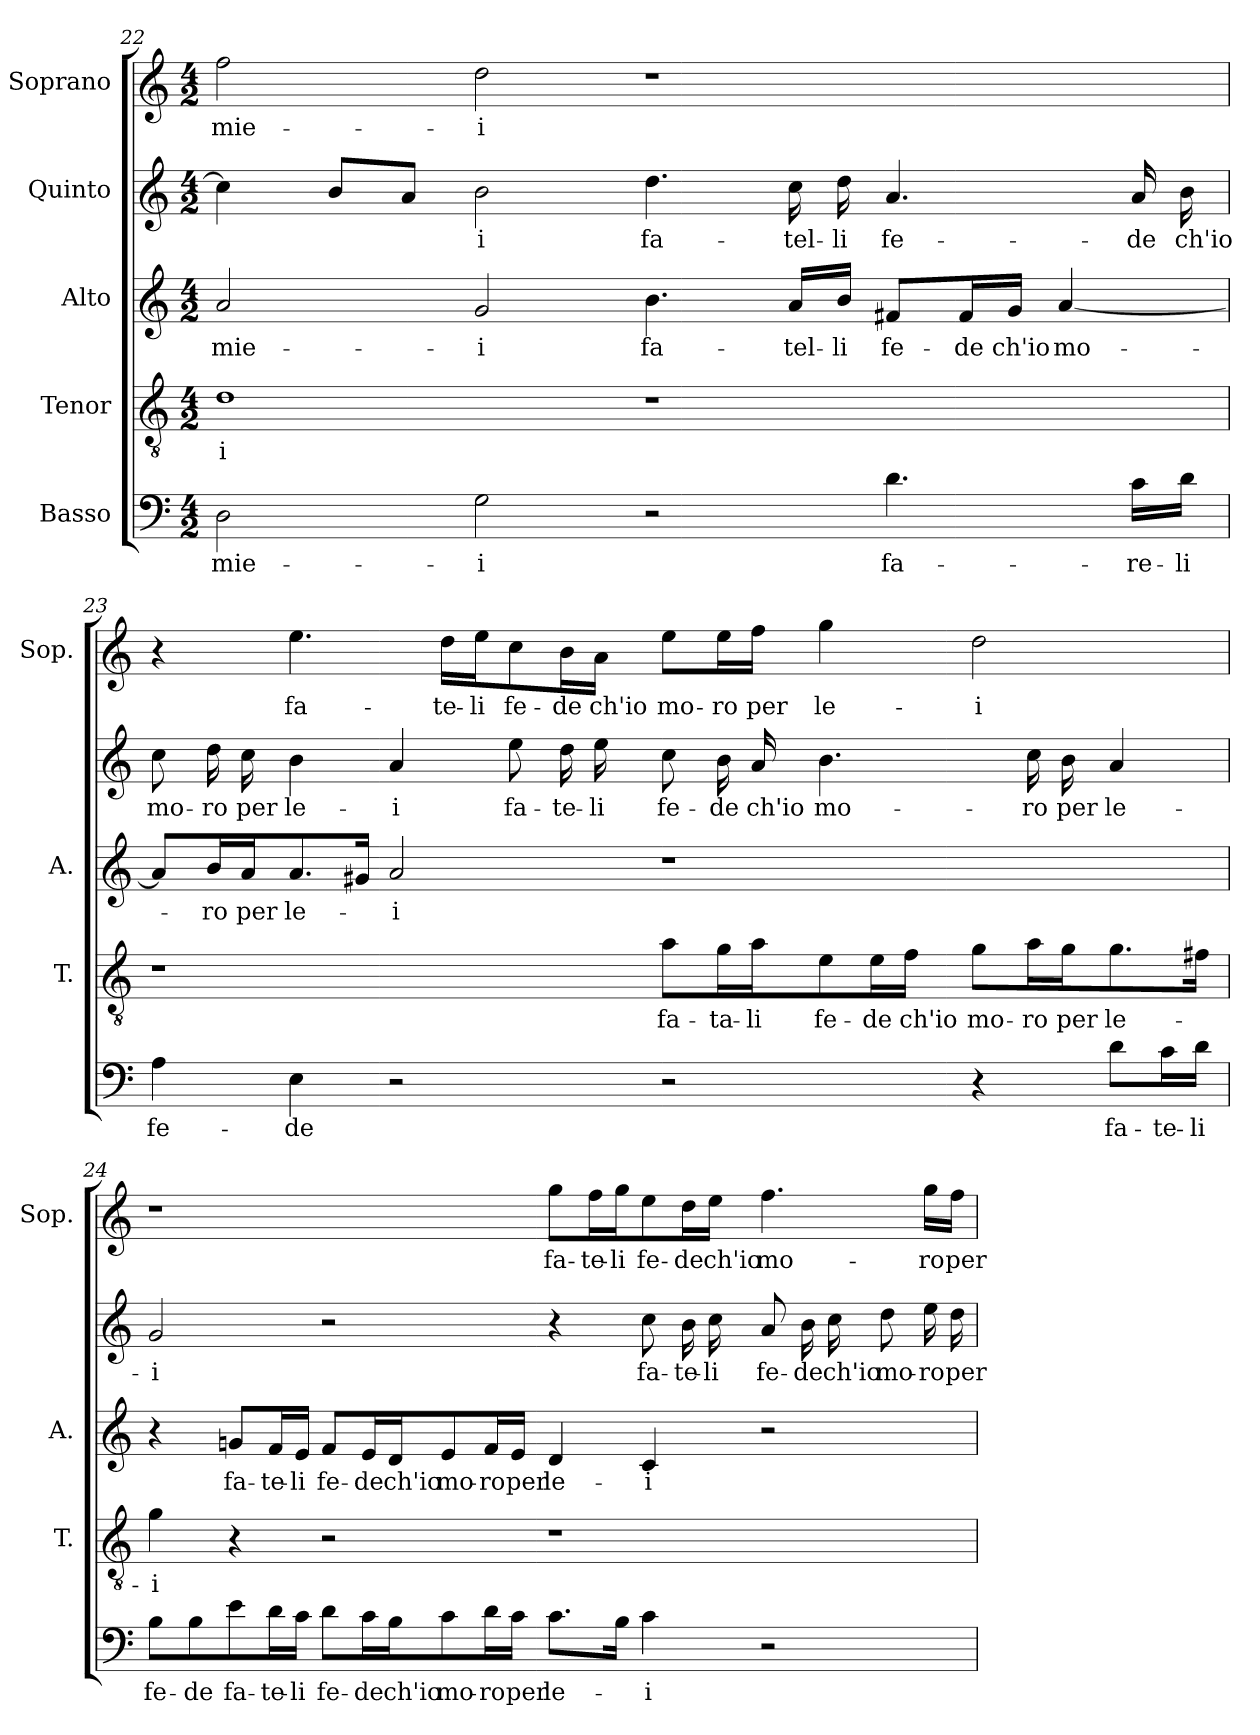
**kern	**text	**kern	**text	**kern	**text	**kern	**text	**kern	**text
*part5	*part5	*part4	*part4	*part3	*part3	*part2	*part2	*part1	*part1
*staff5	*staff5	*staff4	*staff4	*staff3	*staff3	*staff2	*staff2	*staff1	*staff1
*I"Basso	*	*I"Tenor	*	*I"Alto	*	*I"Quinto	*	*I"Soprano	*
*	*	*I'T.	*	*I'A.	*	*	*	*I'Sop.	*
*clefF4	*	*clefGv2	*	*clefG2	*	*clefG2	*	*clefG2	*
*	*	*ITrd7c12	*	*	*	*	*	*	*
*k[]	*	*k[]	*	*k[]	*	*k[]	*	*k[]	*
*C:	*	*C:	*	*C:	*	*C:	*	*C:	*
*M4/2	*	*M4/2	*	*M4/2	*	*M4/2	*	*M4/2	*
=22	=22	=22	=22	=22	=22	=22	=22	=22	=22
!	!LO:LY:b:color=#000000	!	!	!	!	!	!	!	!
!	!	!	!LO:LY:b:color=#000000	!	!	!	!	!	!
!	!	!	!	!	!LO:LY:b:color=#000000	!	!	!	!
!	!	!	!	!	!	!	!	!	!LO:LY:b:color=#000000
2Di\	mie-	1Di	-i	2ai/	mie-	4cci\]	.	2ffi\	mie-
.	.	.	.	.	.	8bi/L	.	.	.
.	.	.	.	.	.	8ai/J	.	.	.
!	!LO:LY:b:color=#000000	!	!	!	!	!	!	!	!
!	!	!	!	!	!LO:LY:b:color=#000000	!	!	!	!
!	!	!	!	!	!	!	!LO:LY:b:color=#000000	!	!
!	!	!	!	!	!	!	!	!	!LO:LY:b:color=#000000
2Gi\	-i	.	.	2gi/	-i	2bi\	-i	2ddi\	-i
!	!	!	!	!	!LO:LY:b:color=#000000	!	!	!	!
!	!	!	!	!	!	!	!LO:LY:b:color=#000000	!	!
2r	.	1r	.	4.bi\	fa-	4.ddi\	fa-	1r	.
!	!	!	!	!	!LO:LY:b:color=#000000	!	!	!	!
!	!	!	!	!	!	!	!LO:LY:b:color=#000000	!	!
.	.	.	.	16ai/LL	-tel-	16cci\	-tel-	.	.
!	!	!	!	!	!LO:LY:b:color=#000000	!	!	!	!
!	!	!	!	!	!	!	!LO:LY:b:color=#000000	!	!
.	.	.	.	16bi/JJ	-li	16ddi\	-li	.	.
!	!LO:LY:b:color=#000000	!	!	!	!	!	!	!	!
!	!	!	!	!	!LO:LY:b:color=#000000	!	!	!	!
!	!	!	!	!	!	!	!LO:LY:b:color=#000000	!	!
4.di\	fa-	.	.	8f#Xi/L	fe-	4.ai/	fe-	.	.
!	!	!	!	!	!LO:LY:b:color=#000000	!	!	!	!
.	.	.	.	16f#i/L	-de	.	.	.	.
!	!	!	!	!	!LO:LY:b:color=#000000	!	!	!	!
.	.	.	.	16gi/JJ	ch'io	.	.	.	.
!	!	!	!	!	!LO:LY:b:color=#000000	!	!	!	!
.	.	.	.	[<4ai/	mo-	.	.	.	.
!	!LO:LY:b:color=#000000	!	!	!	!	!	!	!	!
!	!	!	!	!	!	!	!LO:LY:b:color=#000000	!	!
16ci\LL	-re-	.	.	.	.	16ai/	-de	.	.
!	!LO:LY:b:color=#000000	!	!	!	!	!	!	!	!
!	!	!	!	!	!	!	!LO:LY:b:color=#000000	!	!
16di\JJ	-li	.	.	.	.	16bi\	ch'io	.	.
!!LO:PB:g=z
=23	=23	=23	=23	=23	=23	=23	=23	=23	=23
!	!LO:LY:b:color=#000000	!	!	!	!	!	!	!	!
!	!	!	!	!	!	!	!LO:LY:b:color=#000000	!	!
4Ai\	fe-	1r	.	8ai/L]	.	8cci\	mo-	4r	.
!	!	!	!	!	!LO:LY:b:color=#000000	!	!	!	!
!	!	!	!	!	!	!	!LO:LY:b:color=#000000	!	!
.	.	.	.	16bi/L	-ro	16ddi\	-ro	.	.
!	!	!	!	!	!LO:LY:b:color=#000000	!	!	!	!
!	!	!	!	!	!	!	!LO:LY:b:color=#000000	!	!
.	.	.	.	16ai/J	per	16cci\	per	.	.
!	!LO:LY:b:color=#000000	!	!	!	!	!	!	!	!
!	!	!	!	!	!LO:LY:b:color=#000000	!	!	!	!
!	!	!	!	!	!	!	!LO:LY:b:color=#000000	!	!
!	!	!	!	!	!	!	!	!	!LO:LY:b:color=#000000
4Ei\	-de	.	.	8.ai/	le-	4bi\	le-	4.eei\	fa-
.	.	.	.	16g#Xi/Jk	.	.	.	.	.
!	!	!	!	!	!LO:LY:b:color=#000000	!	!	!	!
!	!	!	!	!	!	!	!LO:LY:b:color=#000000	!	!
2r	.	.	.	2ai/	-i	4ai/	-i	.	.
!	!	!	!	!	!	!	!	!	!LO:LY:b:color=#000000
.	.	.	.	.	.	.	.	16ddi\LL	-te-
!	!	!	!	!	!	!	!	!	!LO:LY:b:color=#000000
.	.	.	.	.	.	.	.	16eei\J	-li
!	!	!	!	!	!	!	!LO:LY:b:color=#000000	!	!
!	!	!	!	!	!	!	!	!	!LO:LY:b:color=#000000
.	.	.	.	.	.	8eei\	fa-	8cci\	fe-
!	!	!	!	!	!	!	!LO:LY:b:color=#000000	!	!
!	!	!	!	!	!	!	!	!	!LO:LY:b:color=#000000
.	.	.	.	.	.	16ddi\	-te-	16bi\L	-de
!	!	!	!	!	!	!	!LO:LY:b:color=#000000	!	!
!	!	!	!	!	!	!	!	!	!LO:LY:b:color=#000000
.	.	.	.	.	.	16eei\	-li	16ai\JJ	ch'io
!	!	!	!LO:LY:b:color=#000000	!	!	!	!	!	!
!	!	!	!	!	!	!	!LO:LY:b:color=#000000	!	!
!	!	!	!	!	!	!	!	!	!LO:LY:b:color=#000000
2r	.	8Ai\L	fa-	1r	.	8cci\	fe-	8eei\L	mo-
!	!	!	!LO:LY:b:color=#000000	!	!	!	!	!	!
!	!	!	!	!	!	!	!LO:LY:b:color=#000000	!	!
!	!	!	!	!	!	!	!	!	!LO:LY:b:color=#000000
.	.	16Gi\L	-ta-	.	.	16bi\	-de	16eei\L	-ro
!	!	!	!LO:LY:b:color=#000000	!	!	!	!	!	!
!	!	!	!	!	!	!	!LO:LY:b:color=#000000	!	!
!	!	!	!	!	!	!	!	!	!LO:LY:b:color=#000000
.	.	16Ai\J	-li	.	.	16ai/	ch'io	16ffi\JJ	per
!	!	!	!LO:LY:b:color=#000000	!	!	!	!	!	!
!	!	!	!	!	!	!	!LO:LY:b:color=#000000	!	!
!	!	!	!	!	!	!	!	!	!LO:LY:b:color=#000000
.	.	8Ei\	fe-	.	.	4.bi\	mo-	4ggi\	le-
!	!	!	!LO:LY:b:color=#000000	!	!	!	!	!	!
.	.	16Ei\L	-de	.	.	.	.	.	.
!	!	!	!LO:LY:b:color=#000000	!	!	!	!	!	!
.	.	16Fi\JJ	ch'io	.	.	.	.	.	.
!	!	!	!LO:LY:b:color=#000000	!	!	!	!	!	!
!	!	!	!	!	!	!	!	!	!LO:LY:b:color=#000000
4r	.	8Gi\L	mo-	.	.	.	.	2ddi\	-i
!	!	!	!LO:LY:b:color=#000000	!	!	!	!	!	!
!	!	!	!	!	!	!	!LO:LY:b:color=#000000	!	!
.	.	16Ai\L	-ro	.	.	16cci\	-ro	.	.
!	!	!	!LO:LY:b:color=#000000	!	!	!	!	!	!
!	!	!	!	!	!	!	!LO:LY:b:color=#000000	!	!
.	.	16Gi\J	per	.	.	16bi\	per	.	.
!	!LO:LY:b:color=#000000	!	!	!	!	!	!	!	!
!	!	!	!LO:LY:b:color=#000000	!	!	!	!	!	!
!	!	!	!	!	!	!	!LO:LY:b:color=#000000	!	!
8di\L	fa-	8.Gi\	le-	.	.	4ai/	le-	.	.
!	!LO:LY:b:color=#000000	!	!	!	!	!	!	!	!
16ci\L	-te-	.	.	.	.	.	.	.	.
!	!LO:LY:b:color=#000000	!	!	!	!	!	!	!	!
16di\JJ	-li	16F#Xi\Jk	.	.	.	.	.	.	.
=24	=24	=24	=24	=24	=24	=24	=24	=24	=24
!	!LO:LY:b:color=#000000	!	!	!	!	!	!	!	!
!	!	!	!LO:LY:b:color=#000000	!	!	!	!	!	!
!	!	!	!	!	!	!	!LO:LY:b:color=#000000	!	!
8Bi\L	fe-	4Gi\	-i	4r	.	2gi/	-i	1r	.
!	!LO:LY:b:color=#000000	!	!	!	!	!	!	!	!
8Bi\	-de	.	.	.	.	.	.	.	.
!	!LO:LY:b:color=#000000	!	!	!	!	!	!	!	!
!	!	!	!	!	!LO:LY:b:color=#000000	!	!	!	!
8ei\	fa-	4r	.	8gni/L	fa-	.	.	.	.
!	!LO:LY:b:color=#000000	!	!	!	!	!	!	!	!
!	!	!	!	!	!LO:LY:b:color=#000000	!	!	!	!
16di\L	-te-	.	.	16fi/L	-te-	.	.	.	.
!	!LO:LY:b:color=#000000	!	!	!	!	!	!	!	!
!	!	!	!	!	!LO:LY:b:color=#000000	!	!	!	!
16ci\JJ	-li	.	.	16ei/JJ	-li	.	.	.	.
!	!LO:LY:b:color=#000000	!	!	!	!	!	!	!	!
!	!	!	!	!	!LO:LY:b:color=#000000	!	!	!	!
8di\L	fe-	2r	.	8fi/L	fe-	2r	.	.	.
!	!LO:LY:b:color=#000000	!	!	!	!	!	!	!	!
!	!	!	!	!	!LO:LY:b:color=#000000	!	!	!	!
16ci\L	-de	.	.	16ei/L	-de	.	.	.	.
!	!LO:LY:b:color=#000000	!	!	!	!	!	!	!	!
!	!	!	!	!	!LO:LY:b:color=#000000	!	!	!	!
16Bi\J	ch'io	.	.	16di/J	ch'io	.	.	.	.
!	!LO:LY:b:color=#000000	!	!	!	!	!	!	!	!
!	!	!	!	!	!LO:LY:b:color=#000000	!	!	!	!
8ci\	mo-	.	.	8ei/	mo-	.	.	.	.
!	!LO:LY:b:color=#000000	!	!	!	!	!	!	!	!
!	!	!	!	!	!LO:LY:b:color=#000000	!	!	!	!
16di\L	-ro	.	.	16fi/L	-ro	.	.	.	.
!	!LO:LY:b:color=#000000	!	!	!	!	!	!	!	!
!	!	!	!	!	!LO:LY:b:color=#000000	!	!	!	!
16ci\JJ	per	.	.	16ei/JJ	per	.	.	.	.
!	!LO:LY:b:color=#000000	!	!	!	!	!	!	!	!
!	!	!	!	!	!LO:LY:b:color=#000000	!	!	!	!
!	!	!	!	!	!	!	!	!	!LO:LY:b:color=#000000
8.ci\L	le-	1r	.	4di/	le-	4r	.	8ggi\L	fa-
!	!	!	!	!	!	!	!	!	!LO:LY:b:color=#000000
.	.	.	.	.	.	.	.	16ffi\L	-te-
!	!	!	!	!	!	!	!	!	!LO:LY:b:color=#000000
16Bi\Jk	.	.	.	.	.	.	.	16ggi\J	-li
!	!LO:LY:b:color=#000000	!	!	!	!	!	!	!	!
!	!	!	!	!	!LO:LY:b:color=#000000	!	!	!	!
!	!	!	!	!	!	!	!LO:LY:b:color=#000000	!	!
!	!	!	!	!	!	!	!	!	!LO:LY:b:color=#000000
4ci\	-i	.	.	4ci/	-i	8cci\	fa-	8eei\	fe-
!	!	!	!	!	!	!	!LO:LY:b:color=#000000	!	!
!	!	!	!	!	!	!	!	!	!LO:LY:b:color=#000000
.	.	.	.	.	.	16bi\	-te-	16ddi\L	-de
!	!	!	!	!	!	!	!LO:LY:b:color=#000000	!	!
!	!	!	!	!	!	!	!	!	!LO:LY:b:color=#000000
.	.	.	.	.	.	16cci\	-li	16eei\JJ	ch'io
!	!	!	!	!	!	!	!LO:LY:b:color=#000000	!	!
!	!	!	!	!	!	!	!	!	!LO:LY:b:color=#000000
2r	.	.	.	2r	.	8ai/	fe-	4.ffi\	mo-
!	!	!	!	!	!	!	!LO:LY:b:color=#000000	!	!
.	.	.	.	.	.	16bi\	-de	.	.
!	!	!	!	!	!	!	!LO:LY:b:color=#000000	!	!
.	.	.	.	.	.	16cci\	ch'io	.	.
!	!	!	!	!	!	!	!LO:LY:b:color=#000000	!	!
.	.	.	.	.	.	8ddi\	mo-	.	.
!	!	!	!	!	!	!	!LO:LY:b:color=#000000	!	!
!	!	!	!	!	!	!	!	!	!LO:LY:b:color=#000000
.	.	.	.	.	.	16eei\	-ro	16ggi\LL	-ro
!	!	!	!	!	!	!	!LO:LY:b:color=#000000	!	!
!	!	!	!	!	!	!	!	!	!LO:LY:b:color=#000000
.	.	.	.	.	.	16ddi\	per-	16ffi\JJ	per
=	=	=	=	=	=	=	=	=	=
*-	*-	*-	*-	*-	*-	*-	*-	*-	*-
